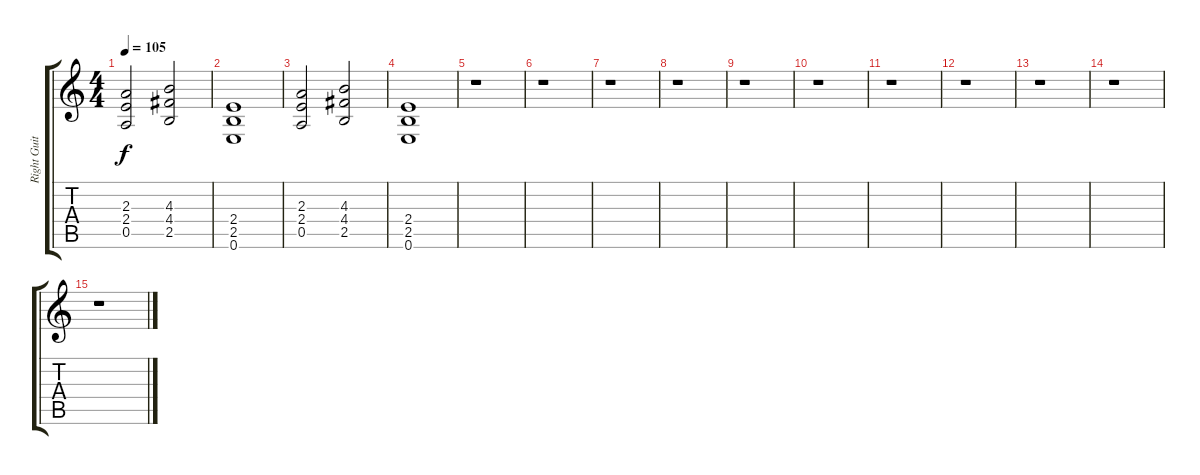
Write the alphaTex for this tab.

\track ("Right Guitar" "Right Guit") {instrument overdrivenguitar}
\staff {score tabs}
\tuning (E4 B3 G3 D3 A2 E2) {hide}
\ts (4 4)
\tempo 105
\clef g2
\ks c
(2.3 2.4 0.5).2{dy f} (4.3 4.4 2.5).2 |
(2.4 2.5 0.6).1 |
(2.3 2.4 0.5).2 (4.3 4.4 2.5).2 |
(2.4 2.5 0.6).1 |
r.1 |
r.1 |
r.1 |
r.1 |
r.1 |
r.1 |
r.1 |
r.1 |
r.1 |
r.1 |
r.1
